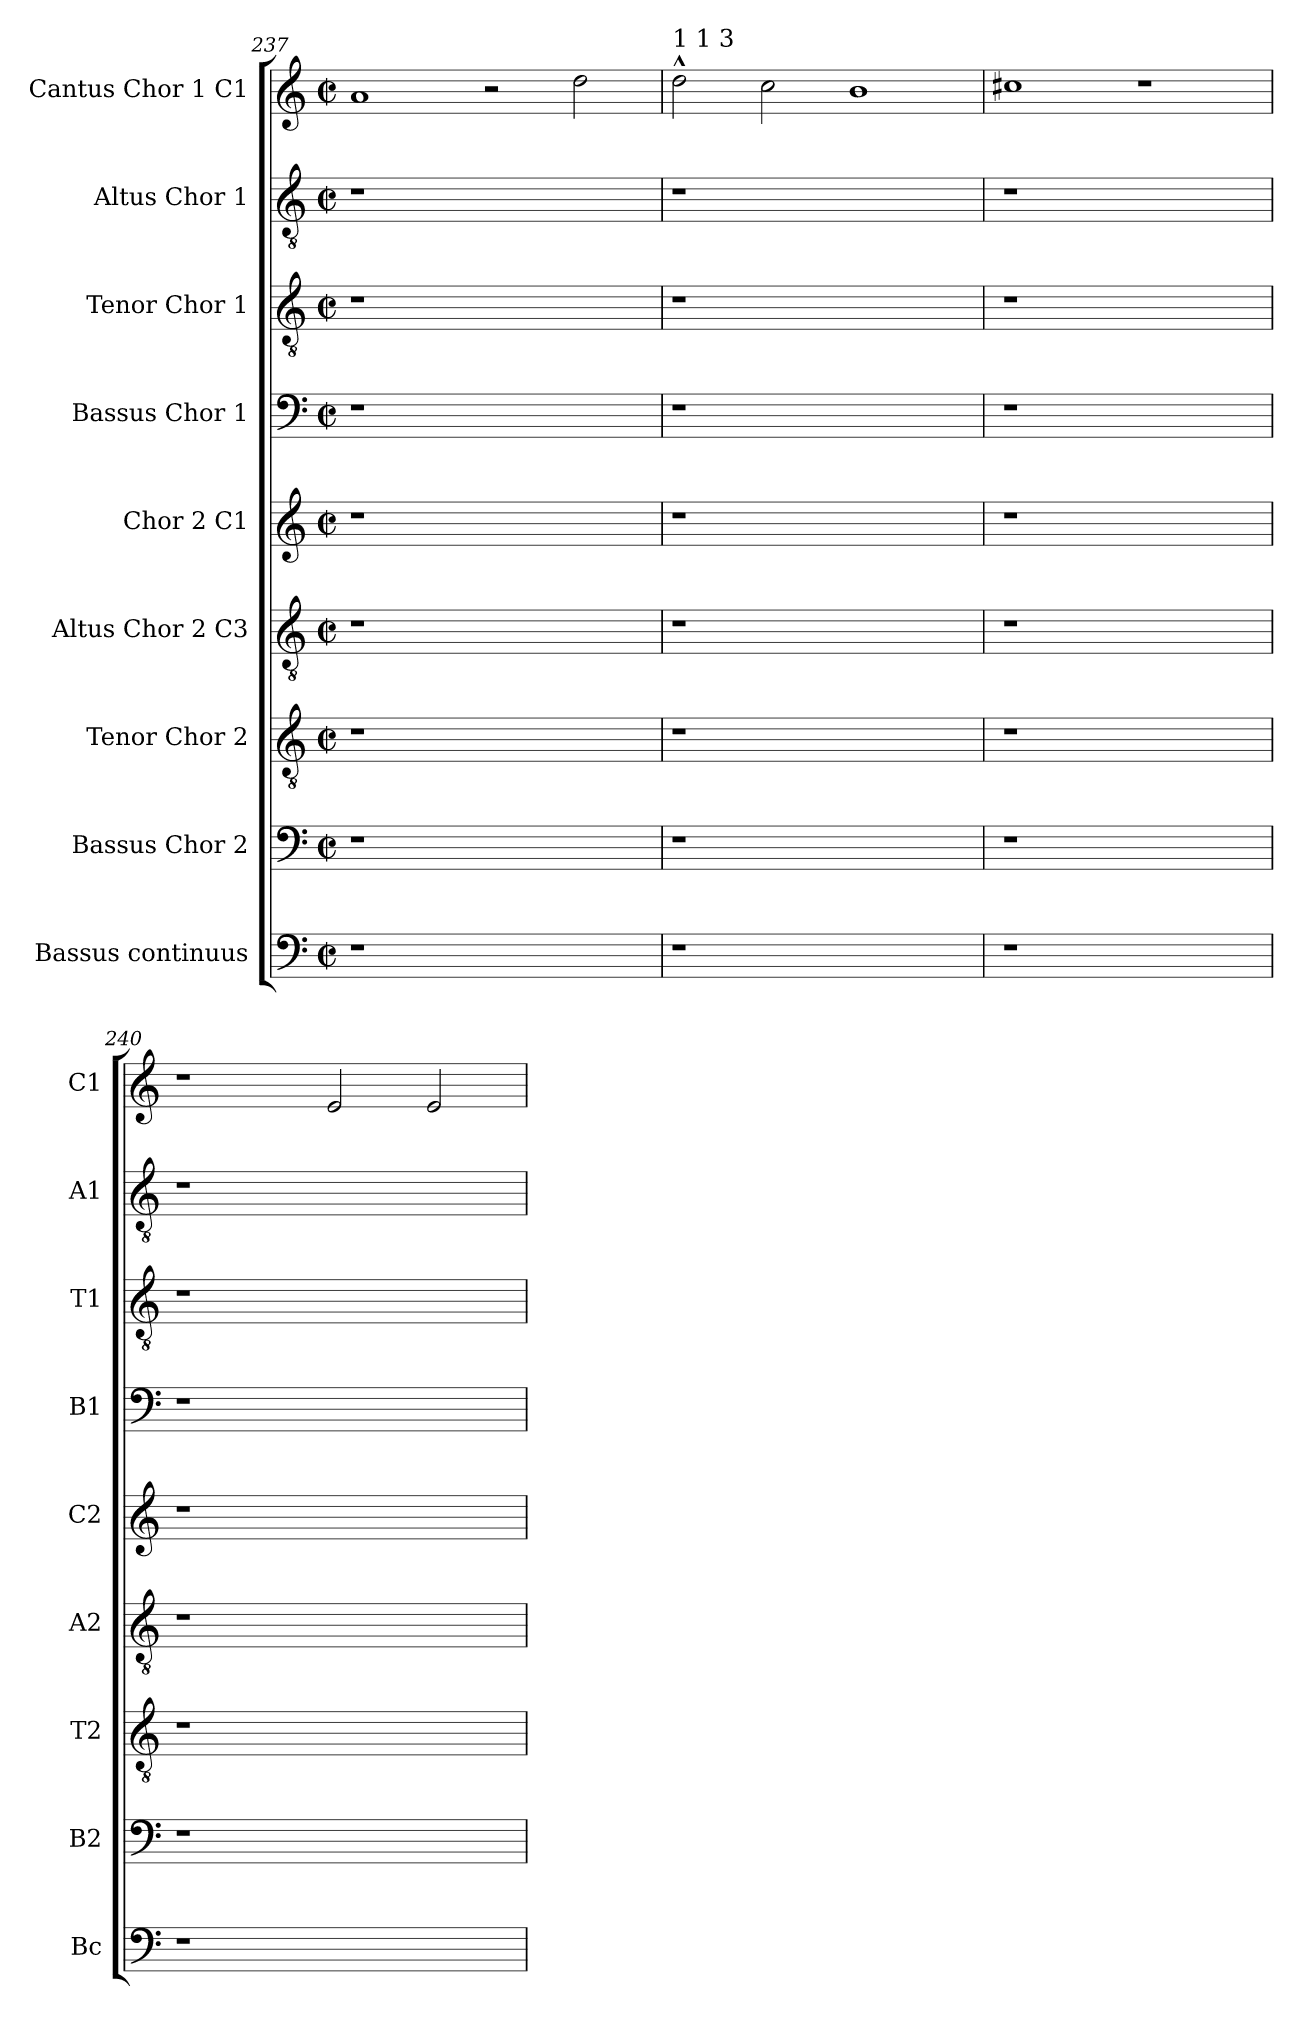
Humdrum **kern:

**kern	**kern	**kern	**kern	**kern	**kern	**kern	**kern	**kern
*part9	*part8	*part7	*part6	*part5	*part4	*part3	*part2	*part1
*staff9	*staff8	*staff7	*staff6	*staff5	*staff4	*staff3	*staff2	*staff1
*I"Bassus continuus	*I"Bassus Chor 2	*I"Tenor Chor 2	*I"Altus Chor 2 C3	*I"Chor 2 C1	*I"Bassus Chor 1	*I"Tenor Chor 1	*I"Altus Chor 1	*I"Cantus Chor 1 C1
*I'Bc	*I'B2	*I'T2	*I'A2	*I'C2	*I'B1	*I'T1	*I'A1	*I'C1
*clefF4	*clefF4	*clefGv2	*clefGv2	*clefG2	*clefF4	*clefGv2	*clefGv2	*clefG2
*ITrd7c12	*	*	*	*	*	*	*	*
*k[]	*k[]	*k[]	*k[]	*k[]	*k[]	*k[]	*k[]	*k[]
*C:	*C:	*C:	*C:	*C:	*C:	*C:	*C:	*C:
*M2/2	*M2/2	*M2/2	*M2/2	*M2/2	*M2/2	*M2/2	*M2/2	*M2/2
*met(c|)	*met(c|)	*met(c|)	*met(c|)	*met(c|)	*met(c|)	*met(c|)	*met(c|)	*met(c|)
=237	=237	=237	=237	=237	=237	=237	=237	=237
1r	1r	1r	1r	1r	1r	1r	1r	1a
1ryy	1ryy	1ryy	1ryy	1ryy	1ryy	1ryy	1ryy	2r
.	.	.	.	.	.	.	.	2dd\
!!LO:LB:g=z
=238	=238	=238	=238	=238	=238	=238	=238	=238
!	!	!	!	!	!	!	!	!LO:TX:a:t=1 1 3
1r	1r	1r	1r	1r	1r	1r	1r	2dd^^>\
.	.	.	.	.	.	.	.	2cc\
1ryy	1ryy	1ryy	1ryy	1ryy	1ryy	1ryy	1ryy	1b
=239	=239	=239	=239	=239	=239	=239	=239	=239
1r	1r	1r	1r	1r	1r	1r	1r	1cc#X
1ryy	1ryy	1ryy	1ryy	1ryy	1ryy	1ryy	1ryy	1r
=240	=240	=240	=240	=240	=240	=240	=240	=240
1r	1r	1r	1r	1r	1r	1r	1r	1r
1ryy	1ryy	1ryy	1ryy	1ryy	1ryy	1ryy	1ryy	2e/
.	.	.	.	.	.	.	.	2e/
=	=	=	=	=	=	=	=	=
*-	*-	*-	*-	*-	*-	*-	*-	*-
